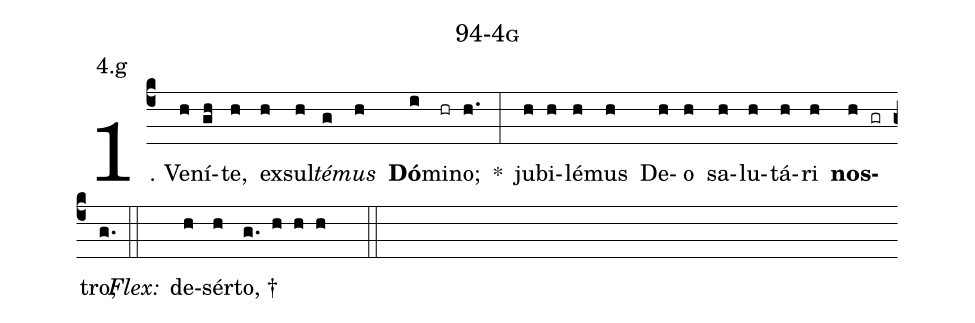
name: 94-4g;
annotation: 4.g;
%%
(c4)1. Ve(h)ní(gh)te,(h) ex(h)sul(h)<i>té</i>(g)<i>mus</i>(h) <b>Dó</b>(i)mi(hr)no;(h.) *(:) ju(h)bi(h)lé(h)mus(h) De(h)o(h) sa(h)lu(h)tá(h)ri(h) <b>nos</b>(h gr)tro;(g.) (::)
<i>Flex:</i>()  de(h)sér(h)to, †(g. h h h  ::)
